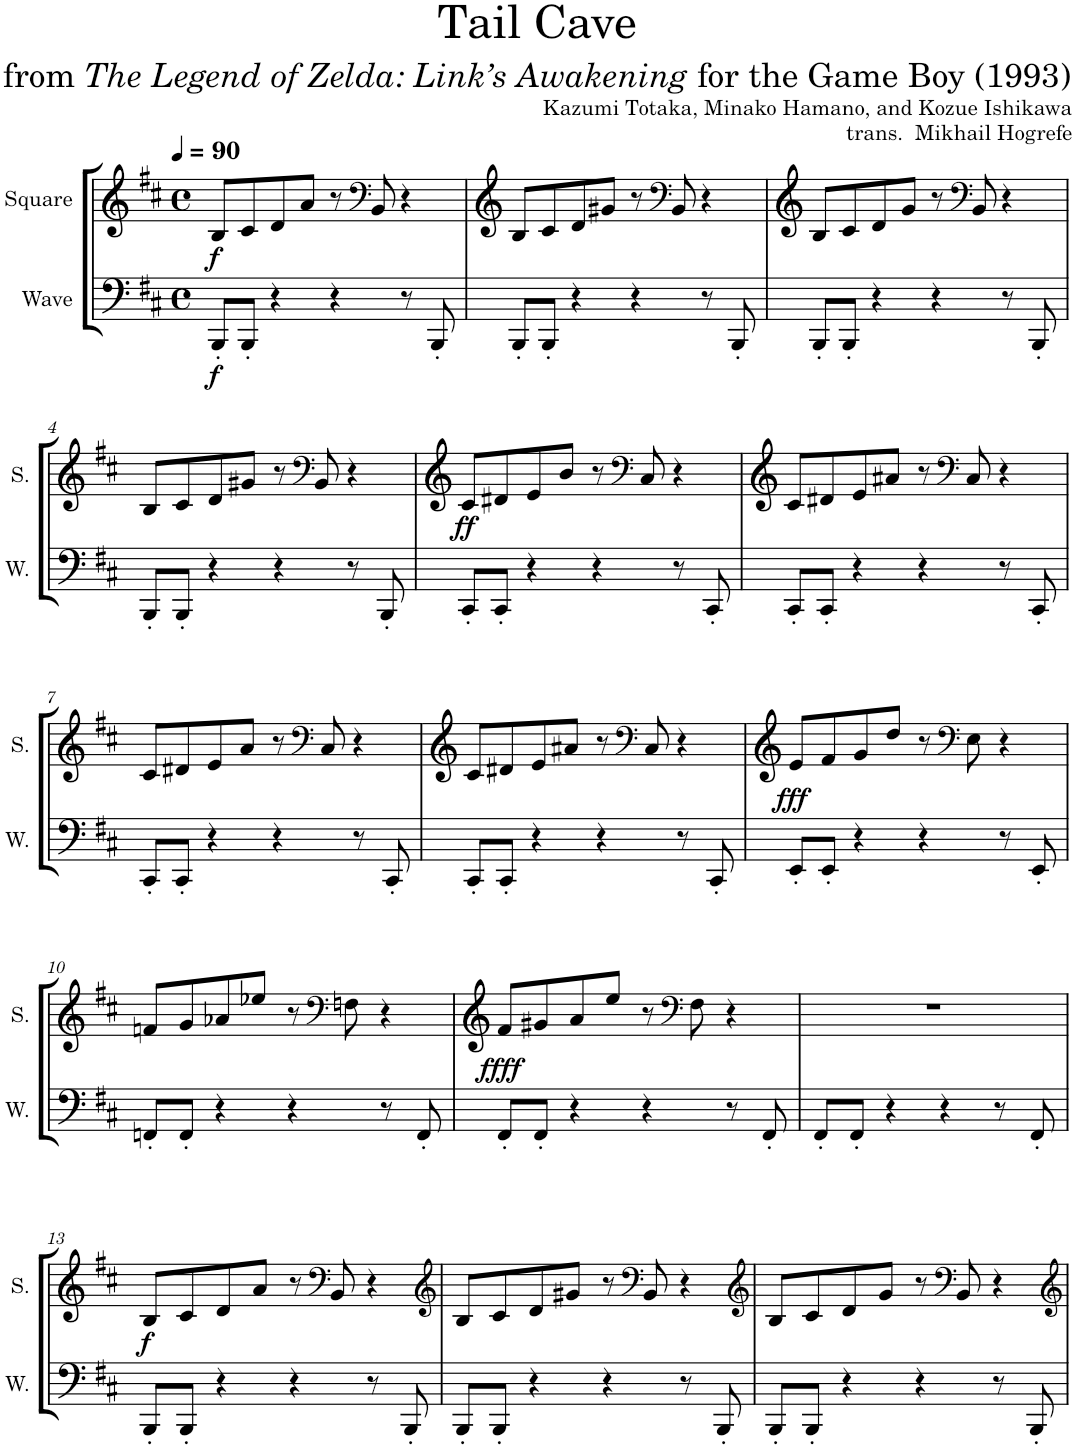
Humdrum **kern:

**kern	**dynam	**kern	**dynam
*part2	*part2	*part1	*part1
*staff2	*staff2	*staff1	*staff1
*I"Wave	*	*I"Square	*
*I'W.	*	*I'S.	*
*clefF4	*	*clefG2	*
*k[f#c#]	*	*k[f#c#]	*
*M4/4	*	*M4/4	*
*met(c)	*	*met(c)	*
*MM90	*	*MM90	*
=1	=1	=1	=1
!	!LO:DY:b	!	!LO:DY:b
8BBB'/L	f	8B/L	f
8BBB'/J	.	8c#/	.
4r	.	8d/	.
.	.	8a/J	.
4r	.	8r	.
*	*	*clefF4	*
.	.	8BB/	.
8r	.	4r	.
8BBB'/	.	.	.
=2	=2	=2	=2
8BBB'/L	.	8B/L	.
8BBB'/J	.	8c#/	.
4r	.	8d/	.
.	.	8g#X/J	.
4r	.	8r	.
*	*	*clefF4	*
.	.	8BB/	.
8r	.	4r	.
8BBB'/	.	.	.
=3	=3	=3	=3
8BBB'/L	.	8B/L	.
8BBB'/J	.	8c#/	.
4r	.	8d/	.
.	.	8g/J	.
4r	.	8r	.
*	*	*clefF4	*
.	.	8BB/	.
8r	.	4r	.
8BBB'/	.	.	.
!!LO:LB:g=z
=4	=4	=4	=4
8BBB'/L	.	8B/L	.
8BBB'/J	.	8c#/	.
4r	.	8d/	.
.	.	8g#X/J	.
4r	.	8r	.
*	*	*clefF4	*
.	.	8BB/	.
8r	.	4r	.
8BBB'/	.	.	.
=5	=5	=5	=5
!	!	!	!LO:DY:b
8CC#'/L	.	8c#/L	ff
8CC#'/J	.	8d#X/	.
4r	.	8e/	.
.	.	8b/J	.
4r	.	8r	.
*	*	*clefF4	*
.	.	8C#/	.
8r	.	4r	.
8CC#'/	.	.	.
=6	=6	=6	=6
8CC#'/L	.	8c#/L	.
8CC#'/J	.	8d#X/	.
4r	.	8e/	.
.	.	8a#X/J	.
4r	.	8r	.
*	*	*clefF4	*
.	.	8C#/	.
8r	.	4r	.
8CC#'/	.	.	.
!!LO:LB:g=z
=7	=7	=7	=7
8CC#'/L	.	8c#/L	.
8CC#'/J	.	8d#X/	.
4r	.	8e/	.
.	.	8a/J	.
4r	.	8r	.
*	*	*clefF4	*
.	.	8C#/	.
8r	.	4r	.
8CC#'/	.	.	.
=8	=8	=8	=8
8CC#'/L	.	8c#/L	.
8CC#'/J	.	8d#X/	.
4r	.	8e/	.
.	.	8a#X/J	.
4r	.	8r	.
*	*	*clefF4	*
.	.	8C#/	.
8r	.	4r	.
8CC#'/	.	.	.
=9	=9	=9	=9
!	!	!	!LO:DY:b
8EE'/L	.	8e/L	fff
8EE'/J	.	8f#/	.
4r	.	8g/	.
.	.	8dd/J	.
4r	.	8r	.
*	*	*clefF4	*
.	.	8E\	.
8r	.	4r	.
8EE'/	.	.	.
!!LO:LB:g=z
=10	=10	=10	=10
8FFn'/L	.	8fn/L	.
8FF'/J	.	8g/	.
4r	.	8a-X/	.
.	.	8ee-X/J	.
4r	.	8r	.
*	*	*clefF4	*
.	.	8Fn\	.
8r	.	4r	.
8FF'/	.	.	.
=11	=11	=11	=11
!	!	!	!LO:DY:b
8FF#'/L	.	8f#/L	ffff
8FF#'/J	.	8g#X/	.
4r	.	8a/	.
.	.	8ee/J	.
4r	.	8r	.
*	*	*clefF4	*
.	.	8F#\	.
8r	.	4r	.
8FF#'/	.	.	.
=12	=12	=12	=12
8FF#'/L	.	1r	.
8FF#'/J	.	.	.
4r	.	.	.
4r	.	.	.
8r	.	.	.
8FF#'/	.	.	.
!!LO:LB:g=z
=13	=13	=13	=13
!	!	!	!LO:DY:b
8BBB'/L	.	8B/L	f
8BBB'/J	.	8c#/	.
4r	.	8d/	.
.	.	8a/J	.
4r	.	8r	.
*	*	*clefF4	*
.	.	8BB/	.
8r	.	4r	.
8BBB'/	.	.	.
=14	=14	=14	=14
*	*	*clefG2	*
8BBB'/L	.	8B/L	.
8BBB'/J	.	8c#/	.
4r	.	8d/	.
.	.	8g#X/J	.
4r	.	8r	.
*	*	*clefF4	*
.	.	8BB/	.
8r	.	4r	.
8BBB'/	.	.	.
=15	=15	=15	=15
*	*	*clefG2	*
8BBB'/L	.	8B/L	.
8BBB'/J	.	8c#/	.
4r	.	8d/	.
.	.	8g/J	.
4r	.	8r	.
*	*	*clefF4	*
.	.	8BB/	.
8r	.	4r	.
8BBB'/	.	.	.
=	=	=	=
*-	*-	*-	*-
